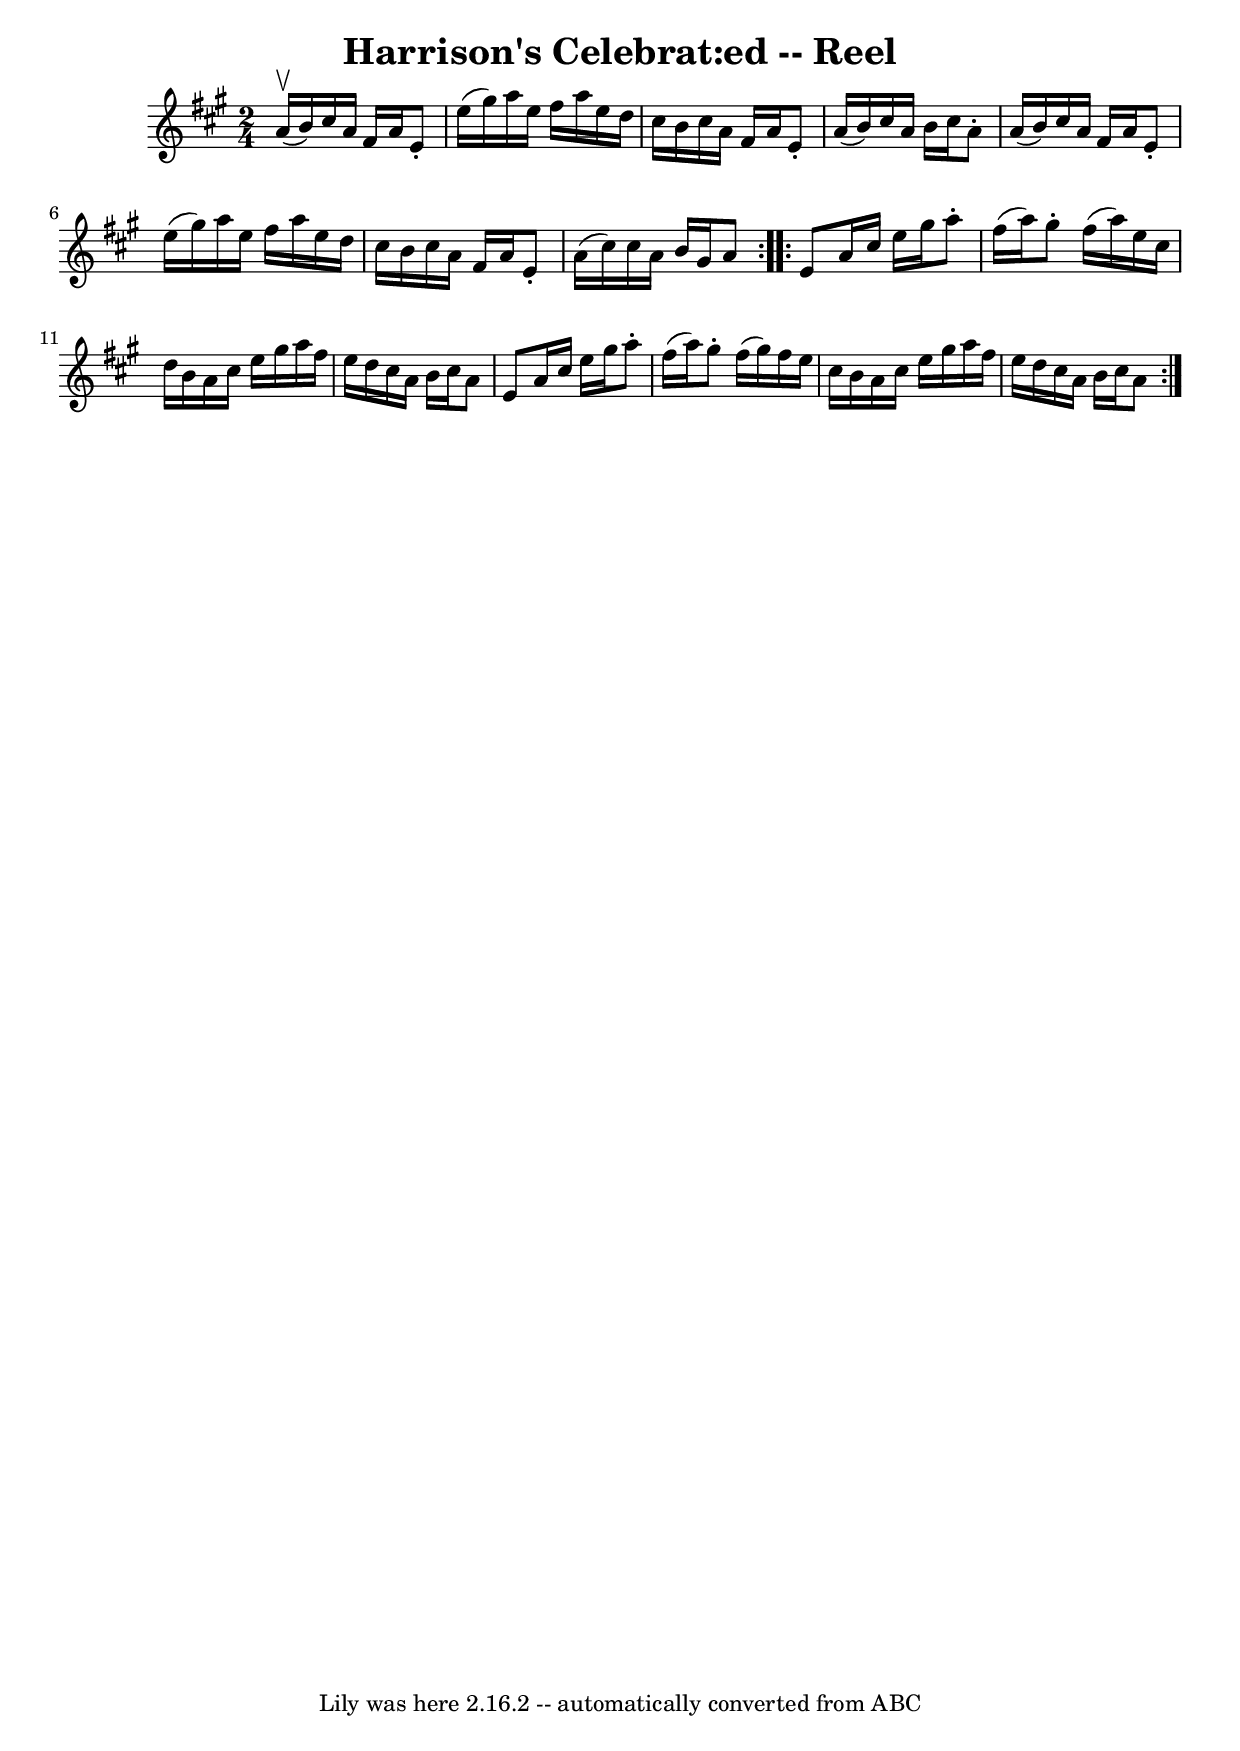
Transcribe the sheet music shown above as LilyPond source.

\version "2.16.2"
\include "Mammoth.ily"
\header {
	crossRefNumber = "1"
	footnotes = ""
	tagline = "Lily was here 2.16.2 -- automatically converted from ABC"
	title = "Harrison's Celebrat:ed -- Reel"
}
voicedefault =  {


\repeat volta 2 {
\time 2/4 
\key a \major a'16^\upbow(b'16)   |
 cis''16    
a'16 fis'16 a'16 e'8 -. e''16 (gis''16)   |
 a''16    
e''16 fis''16 a''16 e''16 d''16 cis''16 b'16    |
   
cis''16 a'16 fis'16 a'16 e'8 -. a'16 (b'16)   |
   
cis''16 a'16 b'16 cis''16 a'8 -. a'16 (b'16)   |
     
cis''16 a'16 fis'16 a'16 e'8 -. e''16 (gis''16)   |
  
 a''16 e''16 fis''16 a''16 e''16 d''16 cis''16 b'16    
|
 cis''16 a'16 fis'16 a'16 e'8 -. a'16 (cis''16)   
|
 cis''16 a'16 b'16 gis'16 a'8    }     \repeat volta 2 {  
 e'8    |
 a'16 cis''16 e''16 gis''16 a''8 -. fis''16 (
 a''16)   |
 gis''8 -. fis''16 (a''16) e''16 cis''16   
 d''16 b'16    |
 a'16 cis''16 e''16 gis''16 a''16    
fis''16 e''16 d''16    |
 cis''16 a'16 b'16 cis''16    
a'8 e'8    |
 a'16 cis''16 e''16 gis''16 a''8 -.   
fis''16 (a''16)   |
 gis''8 -. fis''16 (gis''16)   
fis''16 e''16 cis''16 b'16    |
 a'16 cis''16 e''16    
gis''16 a''16 fis''16 e''16 d''16    |
 cis''16 a'16    
b'16 cis''16 a'8    }   
}

\score{
    <<

	\context Staff="default"
	{
	    \voicedefault 
	}

    >>
	\layout {
	}
	\midi {}
}
